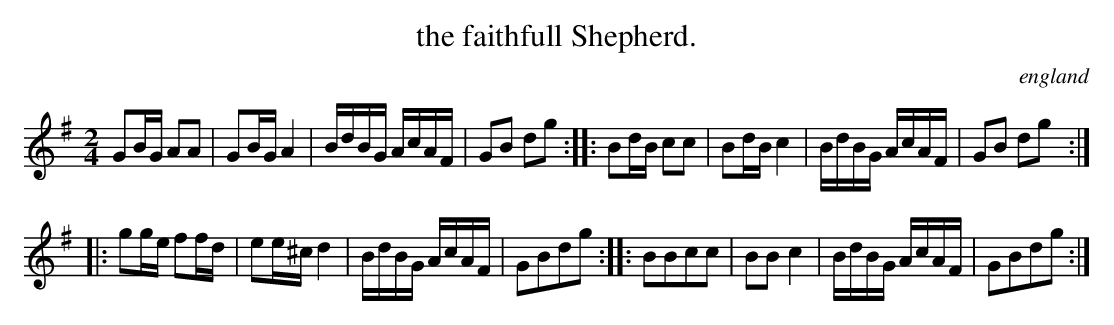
X:1
T:the faithfull Shepherd.
O:england
M:2/4
L:1/16
K:G
G2BG A2A2|G2BG  A4|BdBG AcAF|G2B2 d2g2::\
B2dB c2c2|B2dB  c4|BdBG AcAF|G2B2 d2g2::
g2ge f2fd|e2e^c d4|BdBG AcAF|G2B2d2g2 ::\
B2B2c2c2 |B2B2  c4|BdBG AcAF|G2B2d2g2 :|
